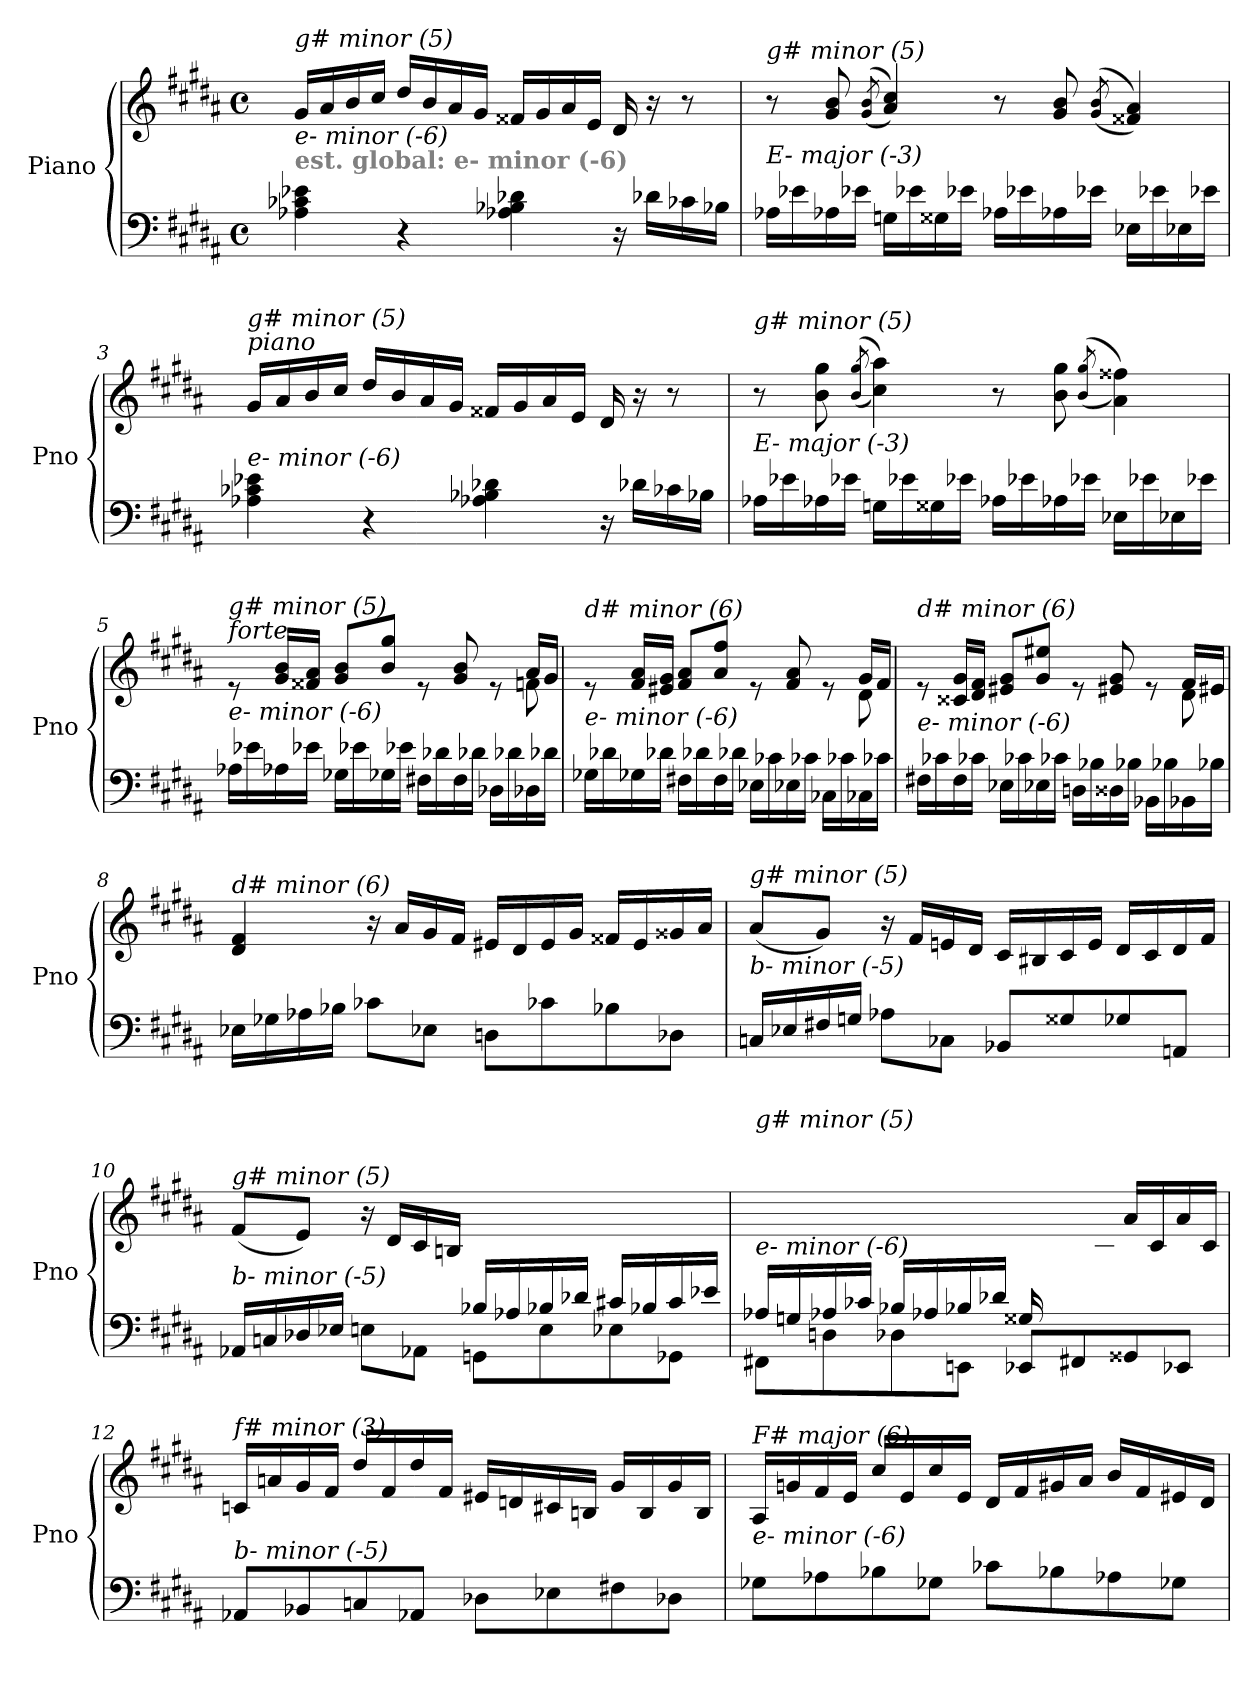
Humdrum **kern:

**kern	**kern
*part1	*part1
*staff2	*staff1
*I"Piano	*
*I'Pno	*
*clefF4	*clefG2
*k[f#c#g#d#a#]	*k[f#c#g#d#a#]
*M4/4	*M4/4
*met(c)	*met(c)
=1	=1
!	!LO:TX:i:t=g# minor (5)
!LO:TX:a:B:color=#808080:t=est. global&colon; e- minor (-6)	!
!LO:TX:i:t=e- minor (-6)	!
4A-Xi\ 4c-Xi\ 4e-Xi\	16g#/LL
.	16a#/
.	16b/
.	16cc#/JJ
4r	16dd#/LL
.	16b/
.	16a#/
.	16g#/JJ
4A-Xi\ 4B-Xi\ 4d-Xi\	16f##X/LL
.	16g#/
.	16a#/
.	16e/JJ
16r	16d#/
16d-Xi\LL	16r
16c-Xi\	8r
16B-Xi\JJ	.
=2	=2
!	!LO:TX:i:t=g# minor (5)
!LO:TX:i:t=E- major (-3)	!
16A-Xi\LL	8r
16e-Xi\	.
16A-Xi\	8g#/ 8b/
16e-Xi\JJ	.
.	(>(8qg#/ 8qb/
16Gni\LL	4a#/ 4cc#/))
16e-Xi\	.
16G##i\	.
16e-Xi\JJ	.
16A-Xi\LL	8r
16e-Xi\	.
16A-Xi\	8g#/ 8b/
16e-Xi\JJ	.
.	((>8qg#/ 8qb/
16E-Xi\LL	4f##X/ 4a#/))
16e-Xi\	.
16E-Xi\	.
16e-Xi\JJ	.
=3	=3
!	!LO:TX:a:i:t=piano
!	!LO:TX:i:t=g# minor (5)
!LO:TX:i:t=e- minor (-6)	!
4A-Xi\ 4c-Xi\ 4e-Xi\	16g#/LL
.	16a#/
.	16b/
.	16cc#/JJ
4r	16dd#/LL
.	16b/
.	16a#/
.	16g#/JJ
4A-Xi\ 4B-Xi\ 4d-Xi\	16f##X/LL
.	16g#/
.	16a#/
.	16e/JJ
16r	16d#/
16d-Xi\LL	16r
16c-Xi\	8r
16B-Xi\JJ	.
!!LO:LB:g=z
=4	=4
!	!LO:TX:i:t=g# minor (5)
!LO:TX:i:t=E- major (-3)	!
16A-Xi\LL	8r
16e-Xi\	.
16A-Xi\	8b\ 8gg#\
16e-Xi\JJ	.
.	((>8qb/ 8qgg#/
16Gni\LL	4cc#\ 4aa#\))
16e-Xi\	.
16G##i\	.
16e-Xi\JJ	.
16A-Xi\LL	8r
16e-Xi\	.
16A-Xi\	8b\ 8gg#\
16e-Xi\JJ	.
.	((>8qb/ 8qgg#/
16E-Xi\LL	4a#\ 4ff##X\))
16e-Xi\	.
16E-Xi\	.
16e-Xi\JJ	.
=5	=5
*^	*^
!	!	!LO:TX:a:i:t=forte	!
!	!	!LO:TX:i:t=g# minor (5)	!
!LO:TX:i:t=e- minor (-6)	!	!	!
2..ryy	16A-Xi\LL	8re	2..ryy
.	16e-Xi\	.	.
.	16A-Xi\	16g#/ 16b/LL	.
.	16e-Xi\JJ	16f##X/ 16a#/JJ	.
.	16G-Xi\LL	8g#/ 8b/L	.
.	16e-Xi\	.	.
.	16G-Xi\	8b/ 8gg#/J	.
.	16e-Xi\JJ	.	.
.	16F#Xi\LL	8re	.
.	16d-Xi\	.	.
.	16F#i\	8g#/ 8b/	.
.	16d-Xi\JJ	.	.
.	16D-Xi\LL	8re	.
.	16d-Xi\	.	.
8ryy	16D-Xi\	16a#/LL	8fni\
.	16d-Xi\JJ	16g#/JJ	.
=6	=6	=6	=6
!	!	!LO:TX:i:t=d# minor (6)	!
!LO:TX:i:t=e- minor (-6)	!	!	!
2..ryy	16G-Xi\LL	8re	2..ryy
.	16d-Xi\	.	.
.	16G-Xi\	16f#/ 16a#/LL	.
.	16d-Xi\JJ	16e#X/ 16g#/JJ	.
.	16F#Xi\LL	8f#/ 8a#/L	.
.	16d-Xi\	.	.
.	16F#i\	8a#/ 8ff#/J	.
.	16d-Xi\JJ	.	.
.	16E-Xi\LL	8re	.
.	16c-Xi\	.	.
.	16E-Xi\	8f#/ 8a#/	.
.	16c-Xi\JJ	.	.
.	16C-Xi\LL	8re	.
.	16c-Xi\	.	.
8ryy	16C-Xi\	16g#/LL	8d#\
.	16c-Xi\JJ	16f#/JJ	.
!!LO:LB:g=z	!!
=7	=7	=7	=7
!	!	!LO:TX:i:t=d# minor (6)	!
!LO:TX:i:t=e- minor (-6)	!	!	!
2..ryy	16F#Xi\LL	8re	2..ryy
.	16c-Xi\	.	.
.	16F#i\	16c##X/ 16g#/LL	.
.	16c-Xi\JJ	16d#/ 16f#/JJ	.
.	16E-Xi\LL	8e#X/ 8g#/L	.
.	16c-Xi\	.	.
.	16E-Xi\	8g#/ 8ee#X/J	.
.	16c-Xi\JJ	.	.
.	16Dni\LL	8re	.
.	16B-Xi\	.	.
.	16D##i\	8e#X/ 8g#/	.
.	16B-Xi\JJ	.	.
.	16BB-Xi\LL	8re	.
.	16B-Xi\	.	.
8ryy	16BB-Xi\	16f#/LL	8d#\
.	16B-Xi\JJ	16e#X/JJ	.
*	*	*v	*v
=8	=8	=8
!	!	!LO:TX:i:t=d# minor (6)
!LO:TX:i:t=e- minor (-6)	!	!
*v	*v	*
16E-Xi\LL	4d#/ 4f#/
16G-Xi\	.
16A-Xi\	.
16B-Xi\JJ	.
8c-Xi\L	16r
.	16a#/LL
8E-Xi\J	16g#/
.	16f#/JJ
8Dni\L	16e#X/LL
.	16d#/
8c-Xi\	16e#/
.	16g#/JJ
8B-Xi\	16f##X/LL
.	16e#/
8D-Xi\J	16g##i/
.	16a#/JJ
=9	=9
!	!LO:TX:i:t=g# minor (5)
!LO:TX:i:t=b- minor (-5)	!
16Cni/LL	(8a#/L
16E-Xi/	.
16F#Xi/	8g#/J)
16Gni/JJ	.
8A-Xi\L	16r
.	16f#/LL
8C-Xi\J	16en/
.	16d#/JJ
8BB-Xi/L	16c#/LL
.	16B#X/
8G##Xi/	16c#/
.	16e/JJ
8G-Xi/	16d#/LL
.	16c#/
8AAn/J	16d#/
.	16f#/JJ
!!LO:LB:g=z
=10	=10
*^	*
!	!	!LO:TX:i:t=g# minor (5)
!LO:TX:i:t=b- minor (-5)	!	!
2ryy	16AA-Xi/LL	(8f#/L
.	16Cni/	.
.	16D-Xi/	8e/J)
.	16E-Xi/JJ	.
.	8E\L	16r
.	.	16d#/LL
.	8AA-Xi\J	16c#/
.	.	16Bn/JJ
16B-Xi/LL	8GGni\L	2ryy
16A-Xi/	.	.
16B-Xi/	8E\	.
16d-Xi/JJ	.	.
16c#Xi/LL	8E-Xi\	.
16B-Xi/	.	.
16c#i/	8GG-Xi\J	.
16e-Xi/JJ	.	.
=11	=11	=11
!	!	!LO:TX:i:t=g# minor (5)
!LO:TX:i:t=e- minor (-6)	!	!
16A-Xi/LL	8FF#Xi\L	2ryy
16Gni/	.	.
16A-Xi/	8Dn\	.
16c-Xi/JJ	.	.
16B-Xi/LL	8D-Xi\	.
16A-Xi/	.	.
16B-Xi/	8EEn\J	.
16d-Xi/JJ	.	.
16G##Xi/LL	8EE-Xi/L	16ryy
4..ryy	.	16e/
.	8FF#Xi/	16d#/
.	.	16c#/JJ
.	8GG##Xi/	16a#/LL
.	.	16c#/
.	8EE-Xi/J	16a#/
.	.	16c#/JJ
*v	*v	*
=12	=12
!	!LO:TX:i:t=f# minor (3)
!LO:TX:i:t=b- minor (-5)	!
8AA-Xi/L	16cni/LL
.	16an/
8BB-Xi/	16g#/
.	16f#/JJ
8Cni/	16dd#/LL
.	16f#/
8AA-Xi/J	16dd#/
.	16f#/JJ
8D-Xi\L	16e#X/LL
.	16dn/
8E-Xi\	16c#/
.	16Bn/JJ
8F#Xi\	16g#/LL
.	16B/
8D-Xi\J	16g#/
.	16B/JJ
!!LO:LB:g=z
=13	=13
!	!LO:TX:i:t=F# major (6)
!LO:TX:i:t=e- minor (-6)	!
8G-Xi\L	16A#/LL
.	16gn/
8A-Xi\	16f#/
.	16e/JJ
8B-Xi\	16cc#/LL
.	16e/
8G-Xi\J	16cc#/
.	16e/JJ
8c-Xi\L	16d#/LL
.	16f#/
8B-Xi\	16g#X/
.	16a#/JJ
8A-Xi\	16b/LL
.	16f#/
8G-Xi\J	16e#X/
.	16d#/JJ
=	=
*-	*-
